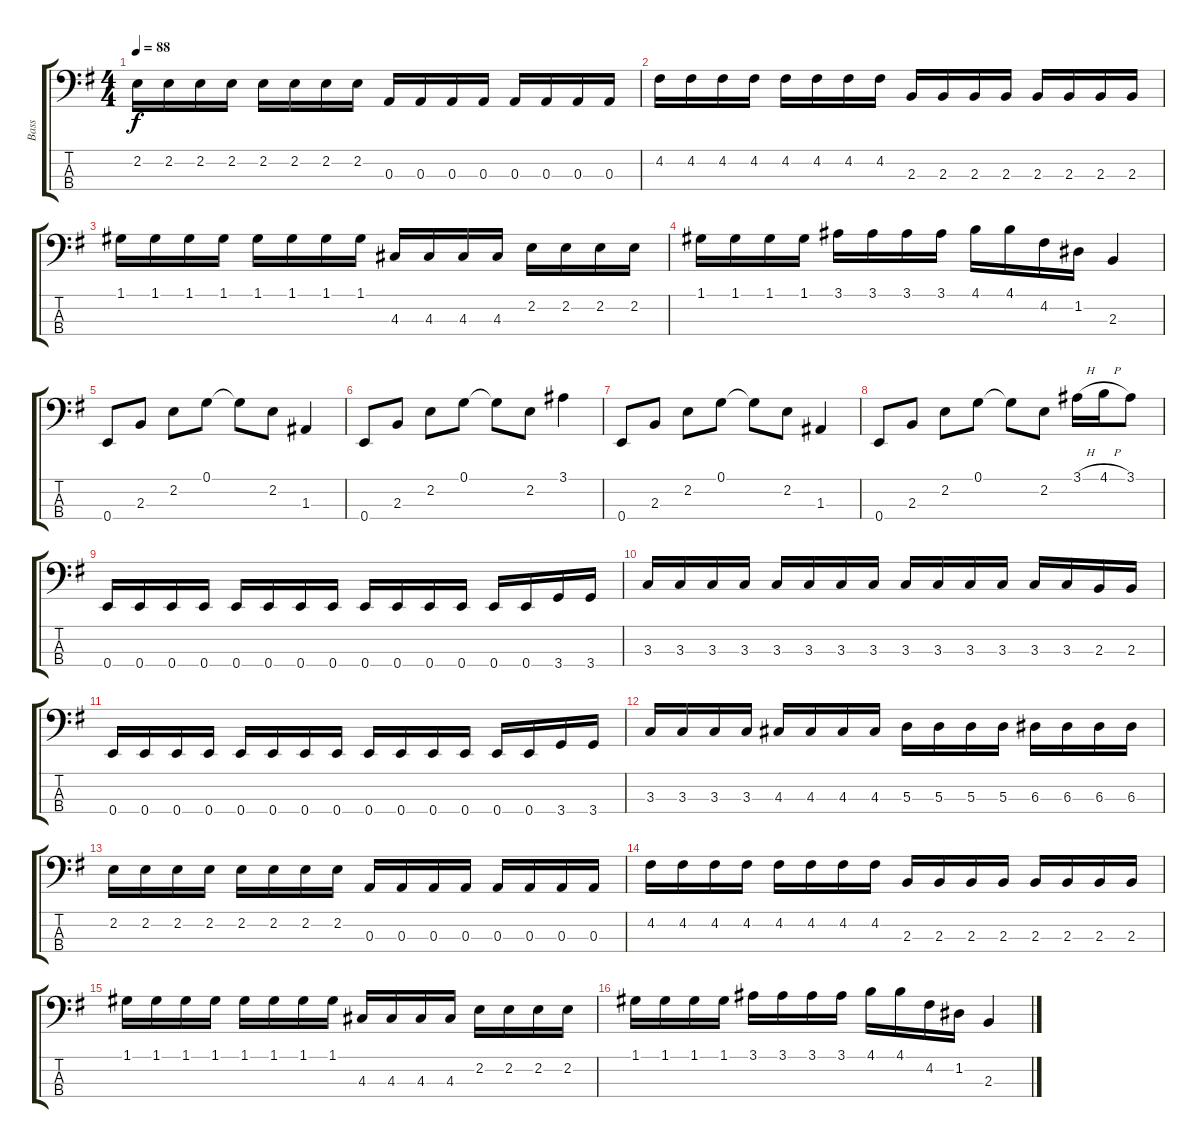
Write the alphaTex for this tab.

\track ("Bass" "Bass") {instrument electricbassfinger}
\staff {score tabs}
\tuning (G2 D2 A1 E1) {hide}
\ts (4 4)
\tempo 88
\clef f4
\ks eminor
2.2.16{dy f} 2.2.16 2.2.16 2.2.16 2.2.16 2.2.16 2.2.16 2.2.16 0.3.16 0.3.16 0.3.16 0.3.16 0.3.16 0.3.16 0.3.16 0.3.16 |
4.2.16 4.2.16 4.2.16 4.2.16 4.2.16 4.2.16 4.2.16 4.2.16 2.3.16 2.3.16 2.3.16 2.3.16 2.3.16 2.3.16 2.3.16 2.3.16 |
1.1.16 1.1.16 1.1.16 1.1.16 1.1.16 1.1.16 1.1.16 1.1.16 4.3.16 4.3.16 4.3.16 4.3.16 2.2.16 2.2.16 2.2.16 2.2.16 |
1.1.16 1.1.16 1.1.16 1.1.16 3.1.16 3.1.16 3.1.16 3.1.16 4.1.16 4.1.16 4.2.16 1.2.16 2.3.4 |
0.4.8 2.3.8 2.2.8 0.1.8 0.1{t}.8 2.2.8 1.3.4 |
0.4.8 2.3.8 2.2.8 0.1.8 0.1{t}.8 2.2.8 3.1.4 |
0.4.8 2.3.8 2.2.8 0.1.8 0.1{t}.8 2.2.8 1.3.4 |
0.4.8 2.3.8 2.2.8 0.1.8 0.1{t}.8 2.2.8 3.1{h}.16 4.1{h}.16 3.1.8 |
0.4.16 0.4.16 0.4.16 0.4.16 0.4.16 0.4.16 0.4.16 0.4.16 0.4.16 0.4.16 0.4.16 0.4.16 0.4.16 0.4.16 3.4.16 3.4.16 |
3.3.16 3.3.16 3.3.16 3.3.16 3.3.16 3.3.16 3.3.16 3.3.16 3.3.16 3.3.16 3.3.16 3.3.16 3.3.16 3.3.16 2.3.16 2.3.16 |
0.4.16 0.4.16 0.4.16 0.4.16 0.4.16 0.4.16 0.4.16 0.4.16 0.4.16 0.4.16 0.4.16 0.4.16 0.4.16 0.4.16 3.4.16 3.4.16 |
3.3.16 3.3.16 3.3.16 3.3.16 4.3.16 4.3.16 4.3.16 4.3.16 5.3.16 5.3.16 5.3.16 5.3.16 6.3.16 6.3.16 6.3.16 6.3.16 |
2.2.16 2.2.16 2.2.16 2.2.16 2.2.16 2.2.16 2.2.16 2.2.16 0.3.16 0.3.16 0.3.16 0.3.16 0.3.16 0.3.16 0.3.16 0.3.16 |
4.2.16 4.2.16 4.2.16 4.2.16 4.2.16 4.2.16 4.2.16 4.2.16 2.3.16 2.3.16 2.3.16 2.3.16 2.3.16 2.3.16 2.3.16 2.3.16 |
1.1.16 1.1.16 1.1.16 1.1.16 1.1.16 1.1.16 1.1.16 1.1.16 4.3.16 4.3.16 4.3.16 4.3.16 2.2.16 2.2.16 2.2.16 2.2.16 |
1.1.16 1.1.16 1.1.16 1.1.16 3.1.16 3.1.16 3.1.16 3.1.16 4.1.16 4.1.16 4.2.16 1.2.16 2.3.4
